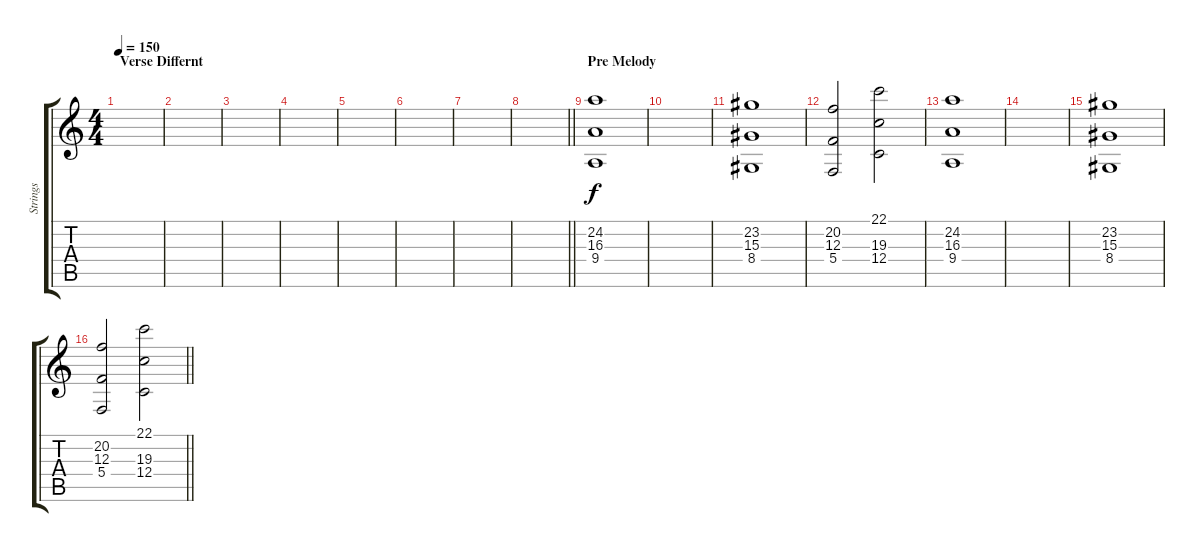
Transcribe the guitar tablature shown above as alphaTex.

\track ("Strings" "Strings") {instrument stringensemble1}
\staff {score tabs}
\tuning (D4 A3 F3 C3 G2 D2) {hide}
\ts (4 4)
\section ("" "Verse Differnt")
\tempo 150
\clef g2
\ks c
|
|
|
|
|
|
|
\barLineRight lightlight
|
\section ("" "Pre Melody")
(24.2 16.3 9.4).1 |
|
(23.2 15.3 8.4).1 |
(20.2 12.3 5.4).2 (22.1 19.3 12.4).2 |
(24.2 16.3 9.4).1 |
|
(23.2 15.3 8.4).1 |
\barLineRight lightlight
(20.2 12.3 5.4).2 (22.1 19.3 12.4).2
